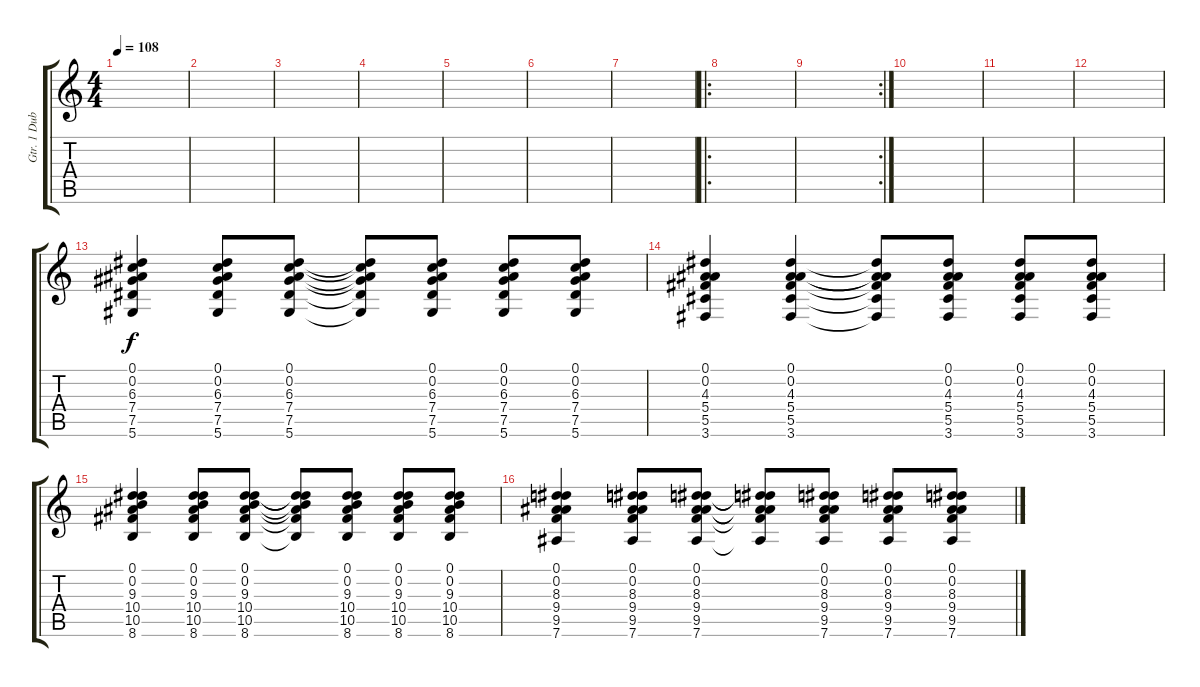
\track ("Gtr. 1 Dub" "Gtr. 1 Dub") {instrument acousticguitarnylon}
\staff {score tabs}
\tuning (Eb4 Bb3 Gb3 Db3 Ab2 Eb2) {hide}
\ts (4 4)
\tempo 108
\clef g2
\ks c
|
|
|
|
|
|
|
\ro
|
\rc 2
|
|
|
|
(0.1 0.2 6.3 7.4 7.5 5.6).4 (0.1 0.2 6.3 7.4 7.5 5.6).8 (0.1 0.2 6.3 7.4 7.5 5.6).8 (0.1{t} 0.2{t} 6.3{t} 7.4{t} 7.5{t} 5.6{t}).8 (0.1 0.2 6.3 7.4 7.5 5.6).8 (0.1 0.2 6.3 7.4 7.5 5.6).8 (0.1 0.2 6.3 7.4 7.5 5.6).8 |
(0.1 0.2 4.3 5.4 5.5 3.6).4 (0.1 0.2 4.3 5.4 5.5 3.6).4 (0.1{t} 0.2{t} 4.3{t} 5.4{t} 5.5{t} 3.6{t}).8 (0.1 0.2 4.3 5.4 5.5 3.6).8 (0.1 0.2 4.3 5.4 5.5 3.6).8 (0.1 0.2 4.3 5.4 5.5 3.6).8 |
(0.1 0.2 9.3 10.4 10.5 8.6).4 (0.1 0.2 9.3 10.4 10.5 8.6).8 (0.1 0.2 9.3 10.4 10.5 8.6).8 (0.1{t} 0.2{t} 9.3{t} 10.4{t} 10.5{t} 8.6{t}).8 (0.1 0.2 9.3 10.4 10.5 8.6).8 (0.1 0.2 9.3 10.4 10.5 8.6).8 (0.1 0.2 9.3 10.4 10.5 8.6).8 |
(0.1 0.2 8.3 9.4 9.5 7.6).4 (0.1 0.2 8.3 9.4 9.5 7.6).8 (0.1 0.2 8.3 9.4 9.5 7.6).8 (0.1{t} 0.2{t} 8.3{t} 9.4{t} 9.5{t} 7.6{t}).8 (0.1 0.2 8.3 9.4 9.5 7.6).8 (0.1 0.2 8.3 9.4 9.5 7.6).8 (0.1 0.2 8.3 9.4 9.5 7.6).8
